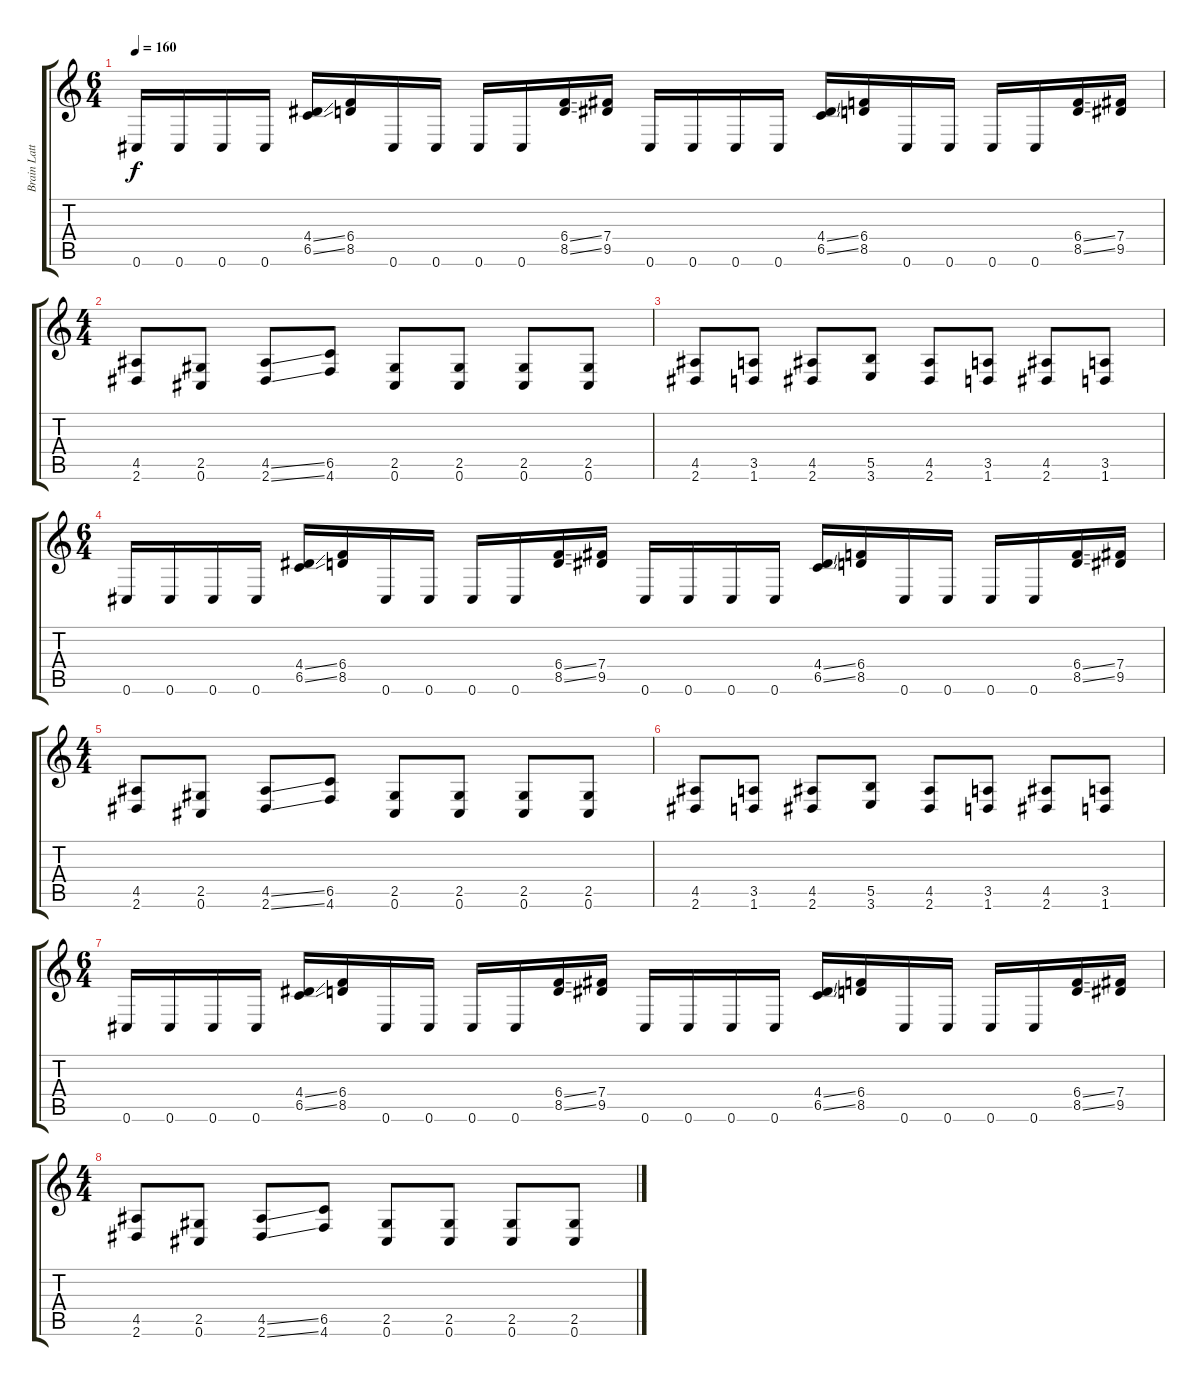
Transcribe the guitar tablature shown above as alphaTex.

\track ("Brain Latta" "Brain Latt") {instrument distortionguitar}
\staff {score tabs}
\tuning (Db4 Ab3 E3 B2 Gb2 Db2) {hide}
\ts (6 4)
\tempo 160
\clef g2
\ks c
0.6.16{dy f} 0.6.16 0.6.16 0.6.16 (4.4{ss} 6.5{ss}).16 (6.4 8.5).16 0.6.16 0.6.16 0.6.16 0.6.16 (6.4{ss} 8.5{ss}).16 (7.4 9.5).16 0.6.16 0.6.16 0.6.16 0.6.16 (4.4{ss} 6.5{ss}).16 (6.4 8.5).16 0.6.16 0.6.16 0.6.16 0.6.16 (6.4{ss} 8.5{ss}).16 (7.4 9.5).16 |
\ts (4 4)
(4.5 2.6).8 (2.5 0.6).8 (4.5{ss} 2.6{ss}).8 (6.5 4.6).8 (2.5 0.6).8 (2.5 0.6).8 (2.5 0.6).8 (2.5 0.6).8 |
(4.5 2.6).8 (3.5 1.6).8 (4.5 2.6).8 (5.5 3.6).8 (4.5 2.6).8 (3.5 1.6).8 (4.5 2.6).8 (3.5 1.6).8 |
\ts (6 4)
0.6.16 0.6.16 0.6.16 0.6.16 (4.4{ss} 6.5{ss}).16 (6.4 8.5).16 0.6.16 0.6.16 0.6.16 0.6.16 (6.4{ss} 8.5{ss}).16 (7.4 9.5).16 0.6.16 0.6.16 0.6.16 0.6.16 (4.4{ss} 6.5{ss}).16 (6.4 8.5).16 0.6.16 0.6.16 0.6.16 0.6.16 (6.4{ss} 8.5{ss}).16 (7.4 9.5).16 |
\ts (4 4)
(4.5 2.6).8 (2.5 0.6).8 (4.5{ss} 2.6{ss}).8 (6.5 4.6).8 (2.5 0.6).8 (2.5 0.6).8 (2.5 0.6).8 (2.5 0.6).8 |
(4.5 2.6).8 (3.5 1.6).8 (4.5 2.6).8 (5.5 3.6).8 (4.5 2.6).8 (3.5 1.6).8 (4.5 2.6).8 (3.5 1.6).8 |
\ts (6 4)
0.6.16 0.6.16 0.6.16 0.6.16 (4.4{ss} 6.5{ss}).16 (6.4 8.5).16 0.6.16 0.6.16 0.6.16 0.6.16 (6.4{ss} 8.5{ss}).16 (7.4 9.5).16 0.6.16 0.6.16 0.6.16 0.6.16 (4.4{ss} 6.5{ss}).16 (6.4 8.5).16 0.6.16 0.6.16 0.6.16 0.6.16 (6.4{ss} 8.5{ss}).16 (7.4 9.5).16 |
\ts (4 4)
(4.5 2.6).8 (2.5 0.6).8 (4.5{ss} 2.6{ss}).8 (6.5 4.6).8 (2.5 0.6).8 (2.5 0.6).8 (2.5 0.6).8 (2.5 0.6).8
